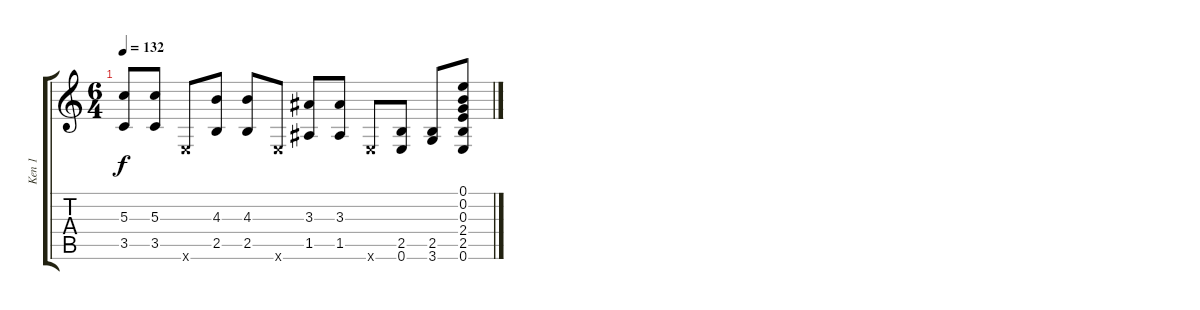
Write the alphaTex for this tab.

\track ("Ken 1" "Ken 1") {instrument distortionguitar}
\staff {score tabs}
\tuning (E4 B3 G3 D3 A2 E2) {hide}
\ts (6 4)
\tempo 132
\clef g2
\ks c
(5.3 3.5).8{dy f} (5.3 3.5).8 0.6{x}.8 (4.3 2.5).8 (4.3 2.5).8 0.6{x}.8 (3.3 1.5).8 (3.3 1.5).8 0.6{x}.8 (2.5 0.6).8 (2.5 3.6).8 (0.1 0.2 0.3 2.4 2.5 0.6).8
